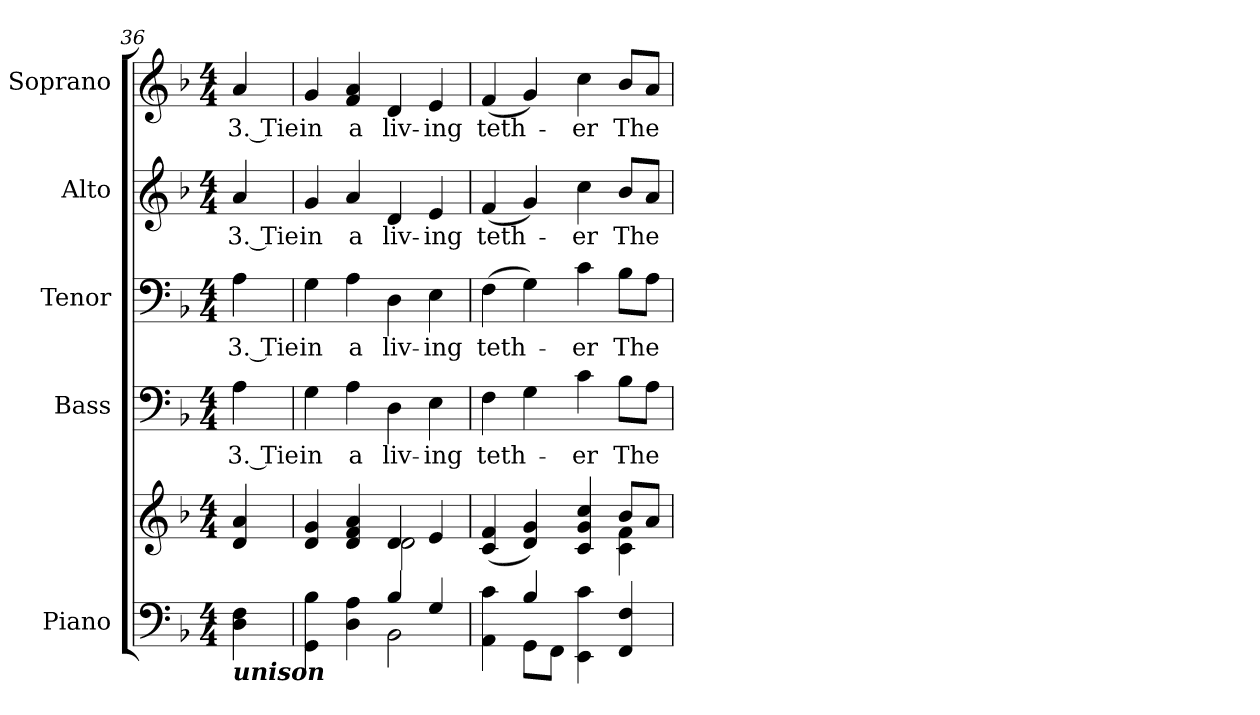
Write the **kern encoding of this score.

**kern	**kern	**kern	**text	**kern	**text	**kern	**text	**kern	**text
*part5	*part5	*part4	*part4	*part3	*part3	*part2	*part2	*part1	*part1
*staff6	*staff5	*staff4	*staff4	*staff3	*staff3	*staff2	*staff2	*staff1	*staff1
*I"Piano	*	*I"Bass	*	*I"Tenor	*	*I"Alto	*	*I"Soprano	*
*I'Pno.	*	*I'B.	*	*I'T.	*	*I'A.	*	*I'S.	*
*clefF4	*clefG2	*clefF4	*	*clefF4	*	*clefG2	*	*clefG2	*
*k[b-]	*k[b-]	*k[b-]	*	*k[b-]	*	*k[b-]	*	*k[b-]	*
*F:	*F:	*F:	*	*F:	*	*F:	*	*F:	*
*M4/4	*M4/4	*M4/4	*	*M4/4	*	*M4/4	*	*M4/4	*
=36	=36	=36	=36	=36	=36	=36	=36	=36	=36
!	!	!	!LO:LY:b:color=#000000	!	!	!	!	!	!
!	!	!	!	!	!LO:LY:b:color=#000000	!	!	!	!
!	!	!	!	!	!	!	!LO:LY:b:color=#000000	!	!
!LO:TX:b:Bi:t=unison	!	!	!	!	!	!	!	!	!
!	!	!	!	!	!	!	!	!	!LO:LY:b:color=#000000
4Di\ 4Fi	4di/ 4ai	4Ai\	3. Tie	4Ai\	3. Tie	4ai/	3. Tie	4ai/	3. Tie
=37	=37	=37	=37	=37	=37	=37	=37	=37	=37
*^	*^	*	*	*	*	*	*	*	*
!	!	!	!	!	!LO:LY:b:color=#000000	!	!	!	!	!	!
!	!	!	!	!	!	!	!LO:LY:b:color=#000000	!	!	!	!
!	!	!	!	!	!	!	!	!	!LO:LY:b:color=#000000	!	!
!	!	!	!	!	!	!	!	!	!	!	!LO:LY:b:color=#000000
4GGi\ 4B-i	2ryy	4di/ 4gi	2ryy	4Gi\	in	4Gi\	in	4gi/	in	4gi/	in
!	!	!	!	!	!LO:LY:b:color=#000000	!	!	!	!	!	!
!	!	!	!	!	!	!	!LO:LY:b:color=#000000	!	!	!	!
!	!	!	!	!	!	!	!	!	!LO:LY:b:color=#000000	!	!
!	!	!	!	!	!	!	!	!	!	!	!LO:LY:b:color=#000000
4Di\ 4Ai	.	4di/ 4fi 4ai	.	4Ai\	a	4Ai\	a	4ai/	a	4fi/ 4ai	a
!	!	!	!	!	!LO:LY:b:color=#000000	!	!	!	!	!	!
!	!	!	!	!	!	!	!LO:LY:b:color=#000000	!	!	!	!
!	!	!	!	!	!	!	!	!	!LO:LY:b:color=#000000	!	!
!	!	!	!	!	!	!	!	!	!	!	!LO:LY:b:color=#000000
4B-i/	2BB-i\	4di/	2di\	4Di\	liv-	4Di\	liv-	4di/	liv-	4di/	liv-
!	!	!	!	!	!LO:LY:b:color=#000000	!	!	!	!	!	!
!	!	!	!	!	!	!	!LO:LY:b:color=#000000	!	!	!	!
!	!	!	!	!	!	!	!	!	!LO:LY:b:color=#000000	!	!
!	!	!	!	!	!	!	!	!	!	!	!LO:LY:b:color=#000000
4Gi/	.	4ei/	.	4Ei\	-ing	4Ei\	-ing	4ei/	-ing	4ei/	-ing
=38	=38	=38	=38	=38	=38	=38	=38	=38	=38	=38	=38
!	!	!	!	!	!LO:LY:b:color=#000000	!	!	!	!	!	!
!	!	!	!	!	!	!	!LO:LY:b:color=#000000	!	!	!	!
!	!	!	!	!	!	!	!	!	!LO:LY:b:color=#000000	!	!
!	!	!	!	!	!	!	!	!	!	!	!LO:LY:b:color=#000000
4AAi\ 4ci	4ryy	(4ci/ 4fi	2ryy	4Fi\	teth-	(4Fi\	teth-	(4fi/	teth-	(4fi/	teth-
4B-i/	8GGi\L	4di/ 4gi)	.	4Gi\	.	4Gi\)	.	4gi/)	.	4gi/)	.
.	8FFi\J	.	.	.	.	.	.	.	.	.	.
!	!	!	!	!	!LO:LY:b:color=#000000	!	!	!	!	!	!
!	!	!	!	!	!	!	!LO:LY:b:color=#000000	!	!	!	!
!	!	!	!	!	!	!	!	!	!LO:LY:b:color=#000000	!	!
!	!	!	!	!	!	!	!	!	!	!	!LO:LY:b:color=#000000
4EEi\ 4ci	2ryy	4ci/ 4gi 4cci	4ryy	4ci\	-er	4ci\	-er	4cci\	-er	4cci\	-er
!	!	!	!	!	!LO:LY:b:color=#000000	!	!	!	!	!	!
!	!	!	!	!	!	!	!LO:LY:b:color=#000000	!	!	!	!
!	!	!	!	!	!	!	!	!	!LO:LY:b:color=#000000	!	!
!	!	!	!	!	!	!	!	!	!	!	!LO:LY:b:color=#000000
4FFi/ 4Fi	.	8b-i/L	4ci\ 4fi	8B-i\L	The	8B-i\L	The	8b-i/L	The	8b-i/L	The
.	.	8ai/J	.	8Ai\J	.	8Ai\J	.	8ai/J	.	8ai/J	.
*v	*v	*	*	*	*	*	*	*	*	*	*
*	*v	*v	*	*	*	*	*	*	*	*
=	=	=	=	=	=	=	=	=	=
*-	*-	*-	*-	*-	*-	*-	*-	*-	*-
